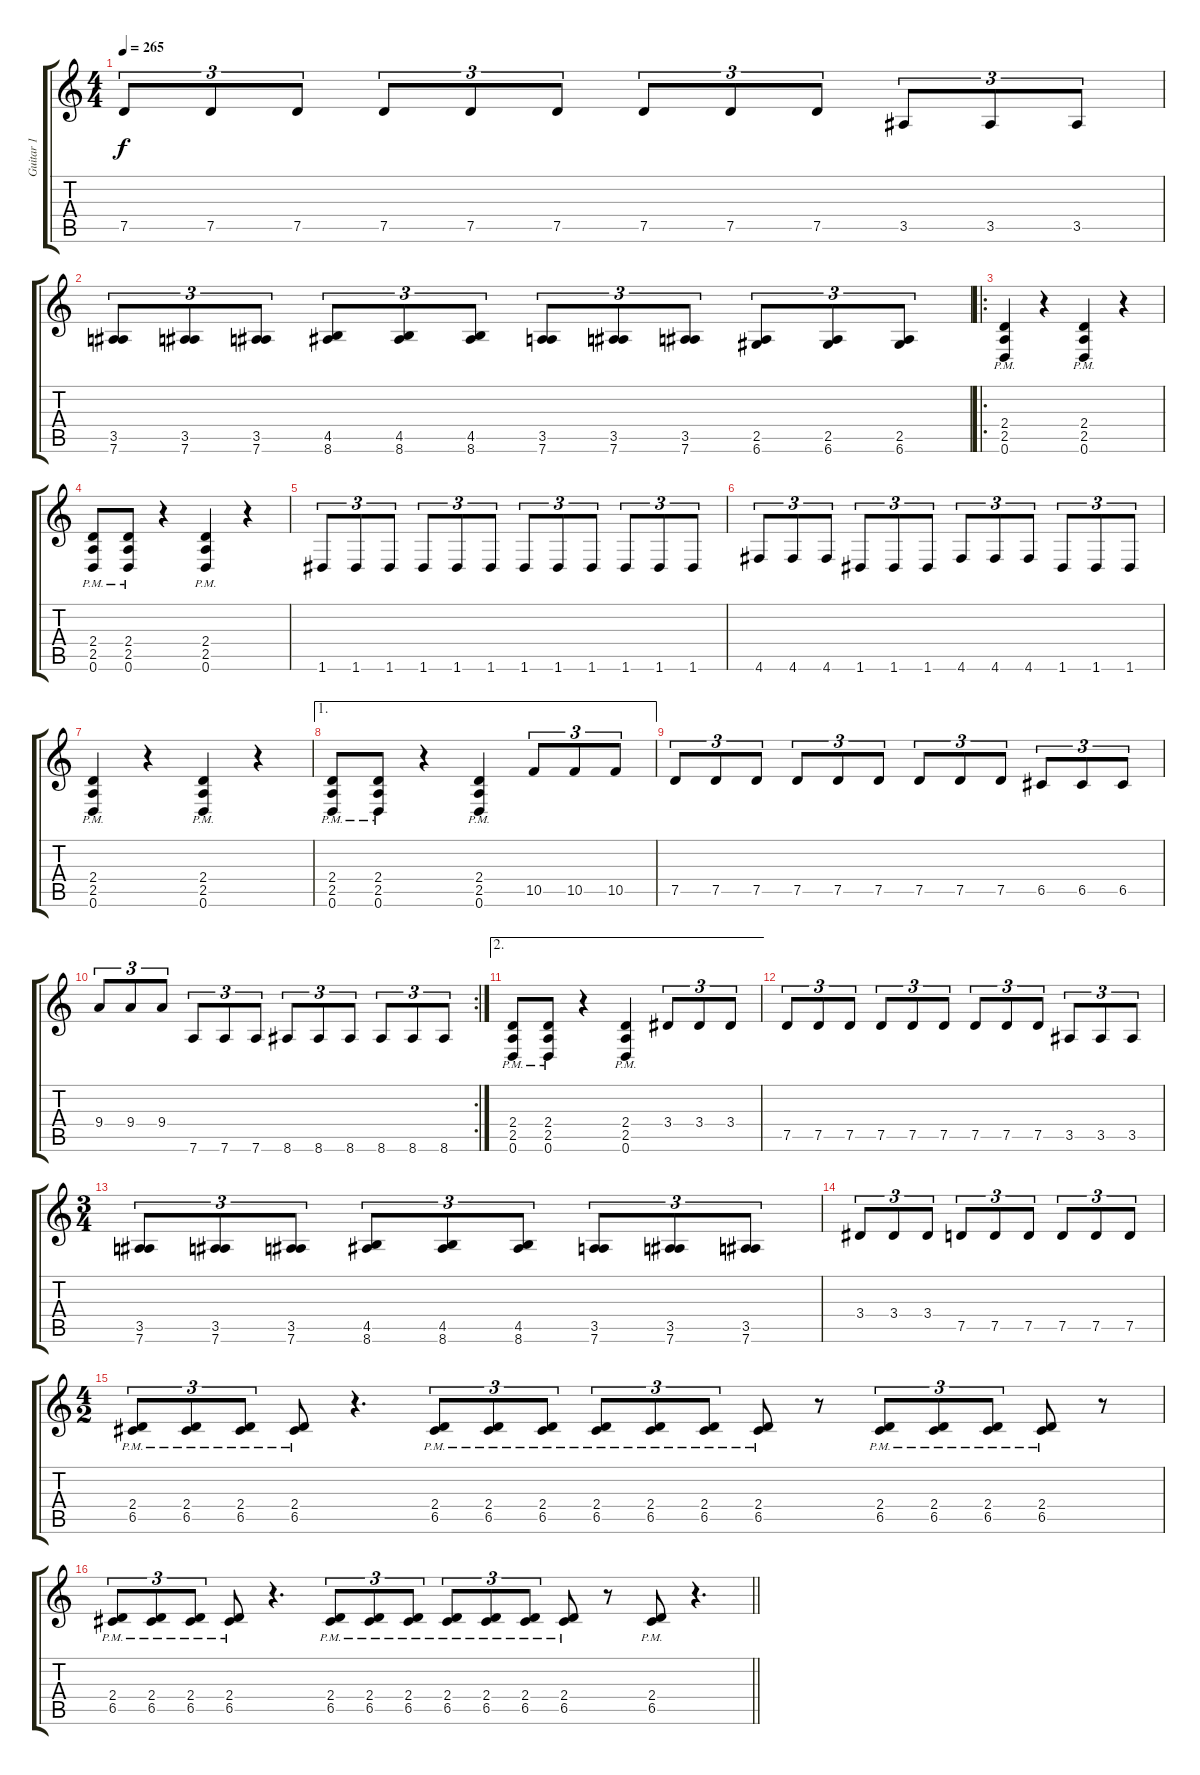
\track ("Guitar 1" "Guitar 1") {instrument distortionguitar}
\staff {score tabs}
\tuning (D4 A3 F3 C3 G2 D2) {hide}
\ts (4 4)
\tempo 265
\clef g2
\ks c
7.5.8{tu (3 2) dy f} 7.5.8{tu (3 2)} 7.5.8{tu (3 2)} 7.5.8{tu (3 2)} 7.5.8{tu (3 2)} 7.5.8{tu (3 2)} 7.5.8{tu (3 2)} 7.5.8{tu (3 2)} 7.5.8{tu (3 2)} 3.5.8{tu (3 2)} 3.5.8{tu (3 2)} 3.5.8{tu (3 2)} |
(3.5 7.6).8{tu (3 2)} (3.5 7.6).8{tu (3 2)} (3.5 7.6).8{tu (3 2)} (4.5 8.6).8{tu (3 2)} (4.5 8.6).8{tu (3 2)} (4.5 8.6).8{tu (3 2)} (3.5 7.6).8{tu (3 2)} (3.5 7.6).8{tu (3 2)} (3.5 7.6).8{tu (3 2)} (2.5 6.6).8{tu (3 2)} (2.5 6.6).8{tu (3 2)} (2.5 6.6).8{tu (3 2)} |
\ro
(2.4{pm} 2.5{pm} 0.6{pm}).4 r.4 (2.4{pm} 2.5{pm} 0.6{pm}).4 r.4 |
(2.4{pm} 2.5{pm} 0.6{pm}).8 (2.4{pm} 2.5{pm} 0.6{pm}).8 r.4 (2.4{pm} 2.5{pm} 0.6{pm}).4 r.4 |
1.6.8{tu (3 2)} 1.6.8{tu (3 2)} 1.6.8{tu (3 2)} 1.6.8{tu (3 2)} 1.6.8{tu (3 2)} 1.6.8{tu (3 2)} 1.6.8{tu (3 2)} 1.6.8{tu (3 2)} 1.6.8{tu (3 2)} 1.6.8{tu (3 2)} 1.6.8{tu (3 2)} 1.6.8{tu (3 2)} |
4.6.8{tu (3 2)} 4.6.8{tu (3 2)} 4.6.8{tu (3 2)} 1.6.8{tu (3 2)} 1.6.8{tu (3 2)} 1.6.8{tu (3 2)} 4.6.8{tu (3 2)} 4.6.8{tu (3 2)} 4.6.8{tu (3 2)} 1.6.8{tu (3 2)} 1.6.8{tu (3 2)} 1.6.8{tu (3 2)} |
(2.4{pm} 2.5{pm} 0.6{pm}).4 r.4 (2.4{pm} 2.5{pm} 0.6{pm}).4 r.4 |
\ae 1
(2.4{pm} 2.5{pm} 0.6{pm}).8 (2.4{pm} 2.5{pm} 0.6{pm}).8 r.4 (2.4{pm} 2.5{pm} 0.6{pm}).4 10.5.8{tu (3 2)} 10.5.8{tu (3 2)} 10.5.8{tu (3 2)} |
7.5.8{tu (3 2)} 7.5.8{tu (3 2)} 7.5.8{tu (3 2)} 7.5.8{tu (3 2)} 7.5.8{tu (3 2)} 7.5.8{tu (3 2)} 7.5.8{tu (3 2)} 7.5.8{tu (3 2)} 7.5.8{tu (3 2)} 6.5.8{tu (3 2)} 6.5.8{tu (3 2)} 6.5.8{tu (3 2)} |
\rc 2
9.4.8{tu (3 2)} 9.4.8{tu (3 2)} 9.4.8{tu (3 2)} 7.6.8{tu (3 2)} 7.6.8{tu (3 2)} 7.6.8{tu (3 2)} 8.6.8{tu (3 2)} 8.6.8{tu (3 2)} 8.6.8{tu (3 2)} 8.6.8{tu (3 2)} 8.6.8{tu (3 2)} 8.6.8{tu (3 2)} |
\ae 2
(2.4{pm} 2.5{pm} 0.6{pm}).8 (2.4{pm} 2.5{pm} 0.6{pm}).8 r.4 (2.4{pm} 2.5{pm} 0.6{pm}).4 3.4.8{tu (3 2)} 3.4.8{tu (3 2)} 3.4.8{tu (3 2)} |
7.5.8{tu (3 2)} 7.5.8{tu (3 2)} 7.5.8{tu (3 2)} 7.5.8{tu (3 2)} 7.5.8{tu (3 2)} 7.5.8{tu (3 2)} 7.5.8{tu (3 2)} 7.5.8{tu (3 2)} 7.5.8{tu (3 2)} 3.5.8{tu (3 2)} 3.5.8{tu (3 2)} 3.5.8{tu (3 2)} |
\ts (3 4)
(3.5 7.6).8{tu (3 2)} (3.5 7.6).8{tu (3 2)} (3.5 7.6).8{tu (3 2)} (4.5 8.6).8{tu (3 2)} (4.5 8.6).8{tu (3 2)} (4.5 8.6).8{tu (3 2)} (3.5 7.6).8{tu (3 2)} (3.5 7.6).8{tu (3 2)} (3.5 7.6).8{tu (3 2)} |
3.4.8{tu (3 2)} 3.4.8{tu (3 2)} 3.4.8{tu (3 2)} 7.5.8{tu (3 2)} 7.5.8{tu (3 2)} 7.5.8{tu (3 2)} 7.5.8{tu (3 2)} 7.5.8{tu (3 2)} 7.5.8{tu (3 2)} |
\ts (4 2)
(2.4{pm} 6.5{pm}).8{tu (3 2)} (2.4{pm} 6.5{pm}).8{tu (3 2)} (2.4{pm} 6.5{pm}).8{tu (3 2)} (2.4{pm} 6.5{pm}).8 r.4{d} (2.4{pm} 6.5{pm}).8{tu (3 2)} (2.4{pm} 6.5{pm}).8{tu (3 2)} (2.4{pm} 6.5{pm}).8{tu (3 2)} (2.4{pm} 6.5{pm}).8{tu (3 2)} (2.4{pm} 6.5{pm}).8{tu (3 2)} (2.4{pm} 6.5{pm}).8{tu (3 2)} (2.4{pm} 6.5{pm}).8 r.8 (2.4{pm} 6.5{pm}).8{tu (3 2)} (2.4{pm} 6.5{pm}).8{tu (3 2)} (2.4{pm} 6.5{pm}).8{tu (3 2)} (2.4{pm} 6.5{pm}).8 r.8 |
\barLineRight lightlight
(2.4{pm} 6.5{pm}).8{tu (3 2)} (2.4{pm} 6.5{pm}).8{tu (3 2)} (2.4{pm} 6.5{pm}).8{tu (3 2)} (2.4{pm} 6.5{pm}).8 r.4{d} (2.4{pm} 6.5{pm}).8{tu (3 2)} (2.4{pm} 6.5{pm}).8{tu (3 2)} (2.4{pm} 6.5{pm}).8{tu (3 2)} (2.4{pm} 6.5{pm}).8{tu (3 2)} (2.4{pm} 6.5{pm}).8{tu (3 2)} (2.4{pm} 6.5{pm}).8{tu (3 2)} (2.4{pm} 6.5{pm}).8 r.8 (2.4{pm} 6.5{pm}).8 r.4{d}
